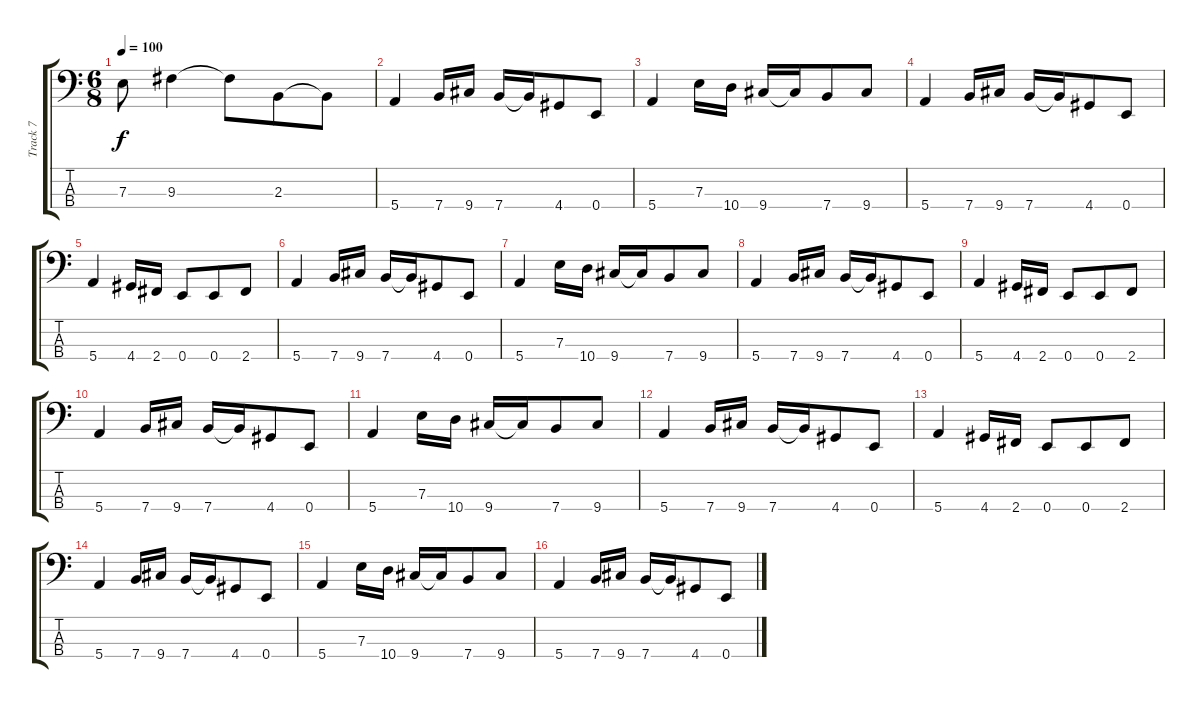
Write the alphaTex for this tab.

\track ("Track 7" "Track 7") {instrument electricbassfinger}
\staff {score tabs}
\tuning (G2 D2 A1 E1) {hide}
\ts (6 8)
\tempo 100
\clef f4
\ks c
7.3.8{dy f} 9.3.4 9.3{t}.8 2.3.8 2.3{t}.8 |
5.4.4 7.4.16 9.4.16 7.4.16 7.4{t}.16 4.4.8 0.4.8 |
5.4.4 7.3.16 10.4.16 9.4.16 9.4{t}.16 7.4.8 9.4.8 |
5.4.4 7.4.16 9.4.16 7.4.16 7.4{t}.16 4.4.8 0.4.8 |
5.4.4 4.4.16 2.4.16 0.4.8 0.4.8 2.4.8 |
5.4.4 7.4.16 9.4.16 7.4.16 7.4{t}.16 4.4.8 0.4.8 |
5.4.4 7.3.16 10.4.16 9.4.16 9.4{t}.16 7.4.8 9.4.8 |
5.4.4 7.4.16 9.4.16 7.4.16 7.4{t}.16 4.4.8 0.4.8 |
5.4.4 4.4.16 2.4.16 0.4.8 0.4.8 2.4.8 |
5.4.4 7.4.16 9.4.16 7.4.16 7.4{t}.16 4.4.8 0.4.8 |
5.4.4 7.3.16 10.4.16 9.4.16 9.4{t}.16 7.4.8 9.4.8 |
5.4.4 7.4.16 9.4.16 7.4.16 7.4{t}.16 4.4.8 0.4.8 |
5.4.4 4.4.16 2.4.16 0.4.8 0.4.8 2.4.8 |
5.4.4 7.4.16 9.4.16 7.4.16 7.4{t}.16 4.4.8 0.4.8 |
5.4.4 7.3.16 10.4.16 9.4.16 9.4{t}.16 7.4.8 9.4.8 |
5.4.4 7.4.16 9.4.16 7.4.16 7.4{t}.16 4.4.8 0.4.8
